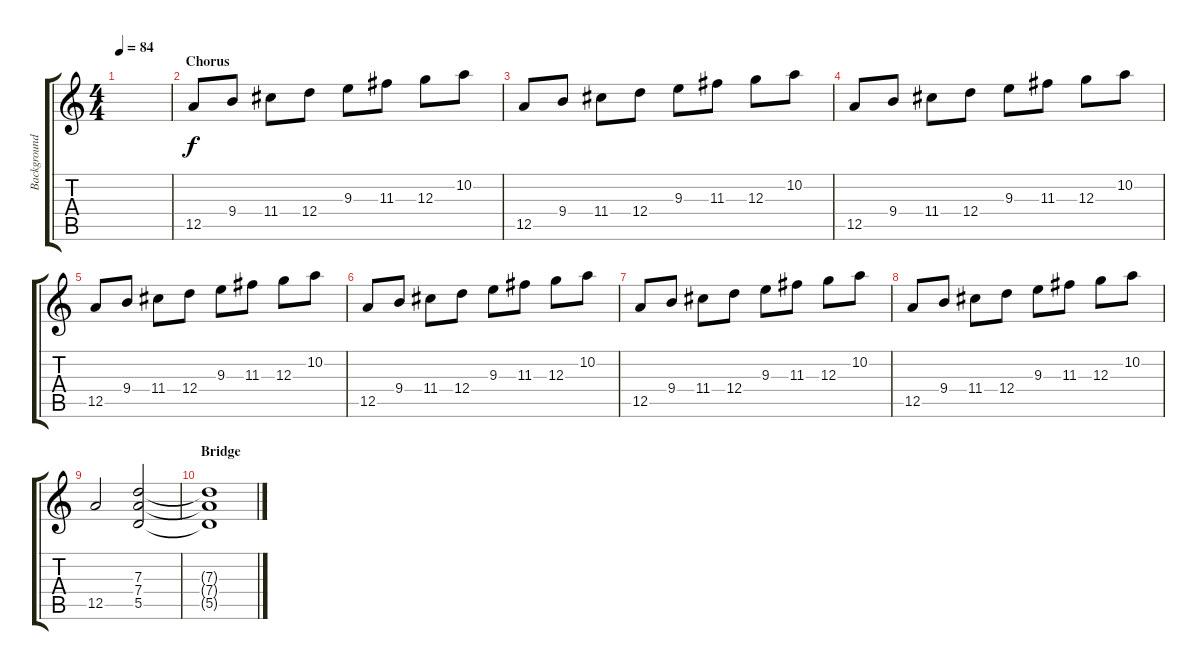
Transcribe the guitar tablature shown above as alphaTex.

\track ("Background Guitar II (+Delay)" "Background") {instrument overdrivenguitar}
\staff {score tabs}
\tuning (E4 B3 G3 D3 A2 E2) {hide}
\ts (4 4)
\tempo 84
\clef g2
\ks c
|
\section ("" "Chorus")
12.5.8 9.4.8 11.4.8 12.4.8 9.3.8 11.3.8 12.3.8 10.2.8 |
12.5.8 9.4.8 11.4.8 12.4.8 9.3.8 11.3.8 12.3.8 10.2.8 |
12.5.8 9.4.8 11.4.8 12.4.8 9.3.8 11.3.8 12.3.8 10.2.8 |
12.5.8 9.4.8 11.4.8 12.4.8 9.3.8 11.3.8 12.3.8 10.2.8 |
12.5.8 9.4.8 11.4.8 12.4.8 9.3.8 11.3.8 12.3.8 10.2.8 |
12.5.8 9.4.8 11.4.8 12.4.8 9.3.8 11.3.8 12.3.8 10.2.8 |
12.5.8 9.4.8 11.4.8 12.4.8 9.3.8 11.3.8 12.3.8 10.2.8 |
12.5.2 (7.3 7.4 5.5).2 |
\section ("" "Bridge")
(7.3{t} 7.4{t} 5.5{t}).1
